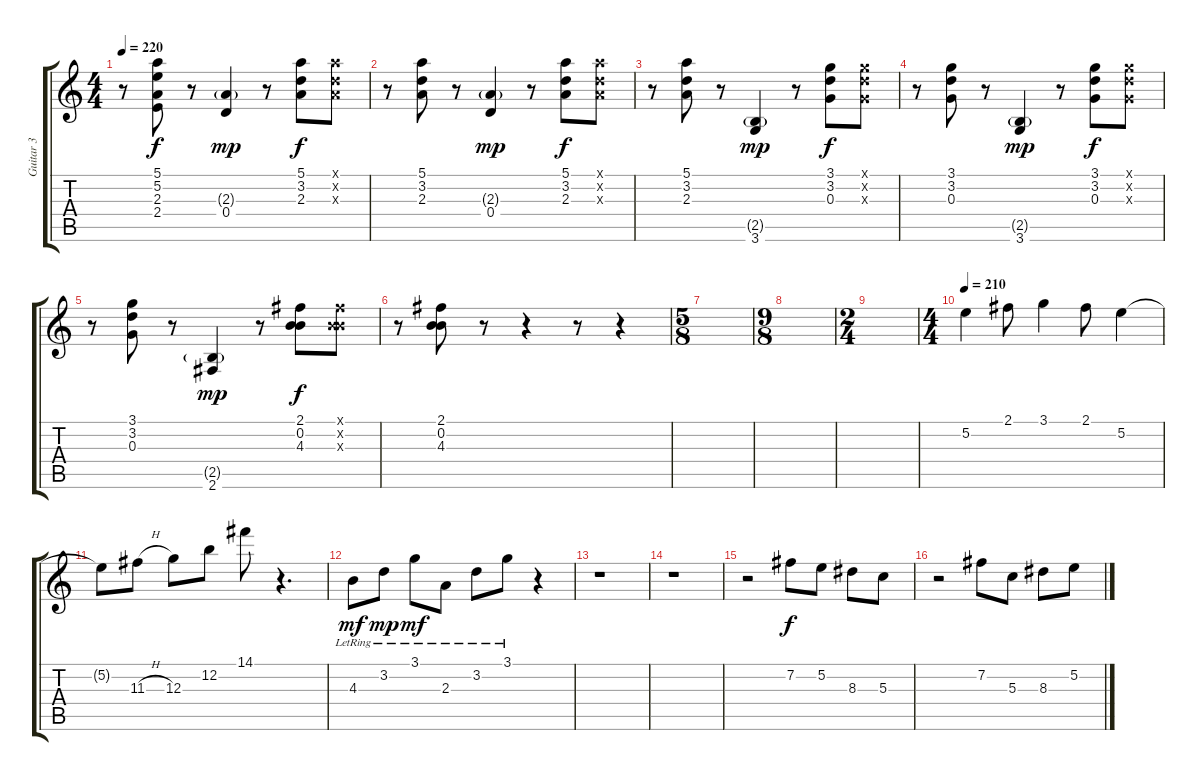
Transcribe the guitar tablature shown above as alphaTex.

\track ("Guitar 3" "Guitar 3") {instrument acousticguitarnylon}
\staff {score tabs}
\tuning (E4 B3 G3 D3 A2 E2) {hide}
\ts (4 4)
\tempo 220
\clef g2
\ks c
r.8{dy f} (5.1 5.2 2.3 2.4).8 r.8 (2.3{g} 0.4).4{dy mp} r.8 (5.1 3.2 2.3).8{dy f} (5.1{x} 3.2{x} 2.3{x}).8 |
r.8 (5.1 3.2 2.3).8 r.8 (2.3{g} 0.4).4{dy mp} r.8 (5.1 3.2 2.3).8{dy f} (5.1{x} 3.2{x} 2.3{x}).8 |
r.8 (5.1 3.2 2.3).8 r.8 (2.5{g} 3.6).4{dy mp} r.8 (3.1 3.2 0.3).8{dy f} (3.1{x} 3.2{x} 0.3{x}).8 |
r.8 (3.1 3.2 0.3).8 r.8 (2.5{g} 3.6).4{dy mp} r.8 (3.1 3.2 0.3).8{dy f} (3.1{x} 3.2{x} 0.3{x}).8 |
r.8 (3.1 3.2 0.3).8 r.8 (2.5{g} 2.6).4{dy mp} r.8 (2.1 0.2 4.3).8{dy f} (2.1{x} 0.2{x} 4.3{x}).8 |
r.8 (2.1 0.2 4.3).8 r.8 r.4 r.8 r.4 |
\ts (5 8)
|
\ts (9 8)
|
\ts (2 4)
|
\ts (4 4)
\tempo 210
5.2.4 2.1.8 3.1.4 2.1.8 5.2.4 |
5.2{t}.8 11.3{h}.8 12.3.8 12.2.8 14.1.8 r.4{d} |
4.3{lr}.8{dy mf} 3.2{lr}.8{dy mp} 3.1{lr}.8{dy mf} 2.3{lr}.8 3.2{lr}.8 3.1{lr}.8 r.4 |
r.1 |
r.1 |
r.2 7.2.8{dy f} 5.2.8 8.3.8 5.3.8 |
r.2 7.2.8 5.3.8 8.3.8 5.2.8
